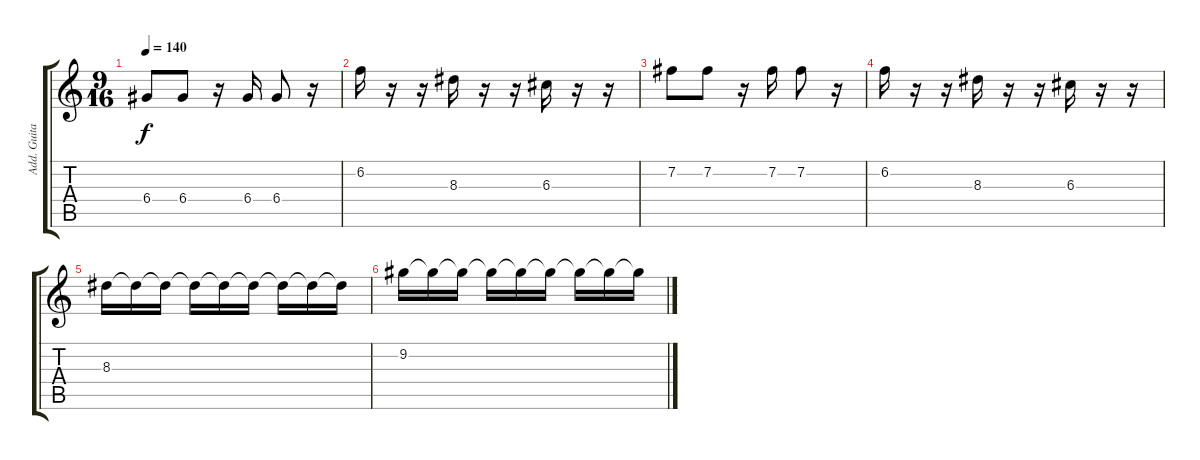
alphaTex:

\track ("Add. Guitar 1" "Add. Guita") {instrument distortionguitar}
\staff {score tabs}
\tuning (E4 B3 G3 D3 A2 E2) {hide}
\ts (9 16)
\tempo 140
\clef g2
\ks c
6.4.8{dy f} 6.4.8 r.16 6.4.16 6.4.8 r.16 |
6.2.16 r.16 r.16 8.3.16 r.16 r.16 6.3.16 r.16 r.16 |
7.2.8 7.2.8 r.16 7.2.16 7.2.8 r.16 |
6.2.16 r.16 r.16 8.3.16 r.16 r.16 6.3.16 r.16 r.16 |
8.3.16 8.3{t}.16 8.3{t}.16 8.3{t}.16 8.3{t}.16 8.3{t}.16 8.3{t}.16 8.3{t}.16 8.3{t}.16 |
9.2.16 9.2{t}.16 9.2{t}.16 9.2{t}.16 9.2{t}.16 9.2{t}.16 9.2{t}.16 9.2{t}.16 9.2{t}.16
